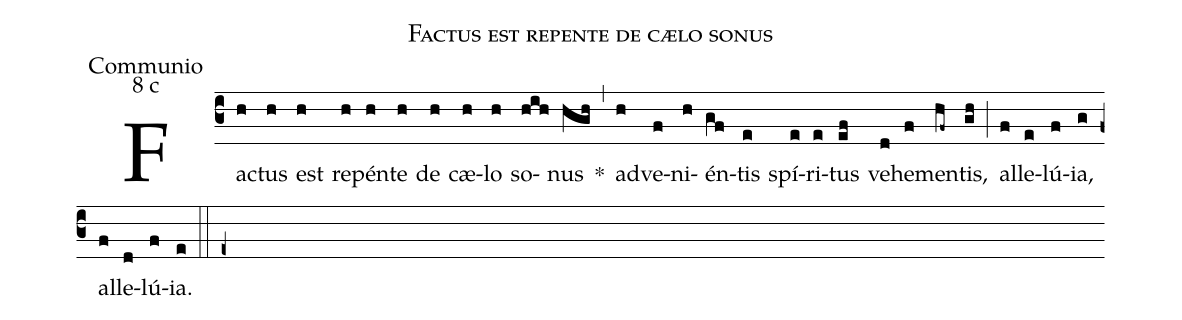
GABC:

name: Factus est repente de cælo sonus;
office-part: Communio;
mode: 8;
mode-differentia: c;
%%
(c3)

Fac(h)tus(h) est(h) re(h)pén(h)te(h) de(h) cæ(h)lo(h) so(hih)nus(hgh) *(,) ad(h)ve(f)ni(h)én(gf)tis(e) spí(e)ri(e)tus(ef) ve(d)he(f)men(hf~)tis,(gh) (;) al(f)le(e)lú(f)ia,(g) al(f)le(d)lú(f)ia.(e)

(::)

(e+)
